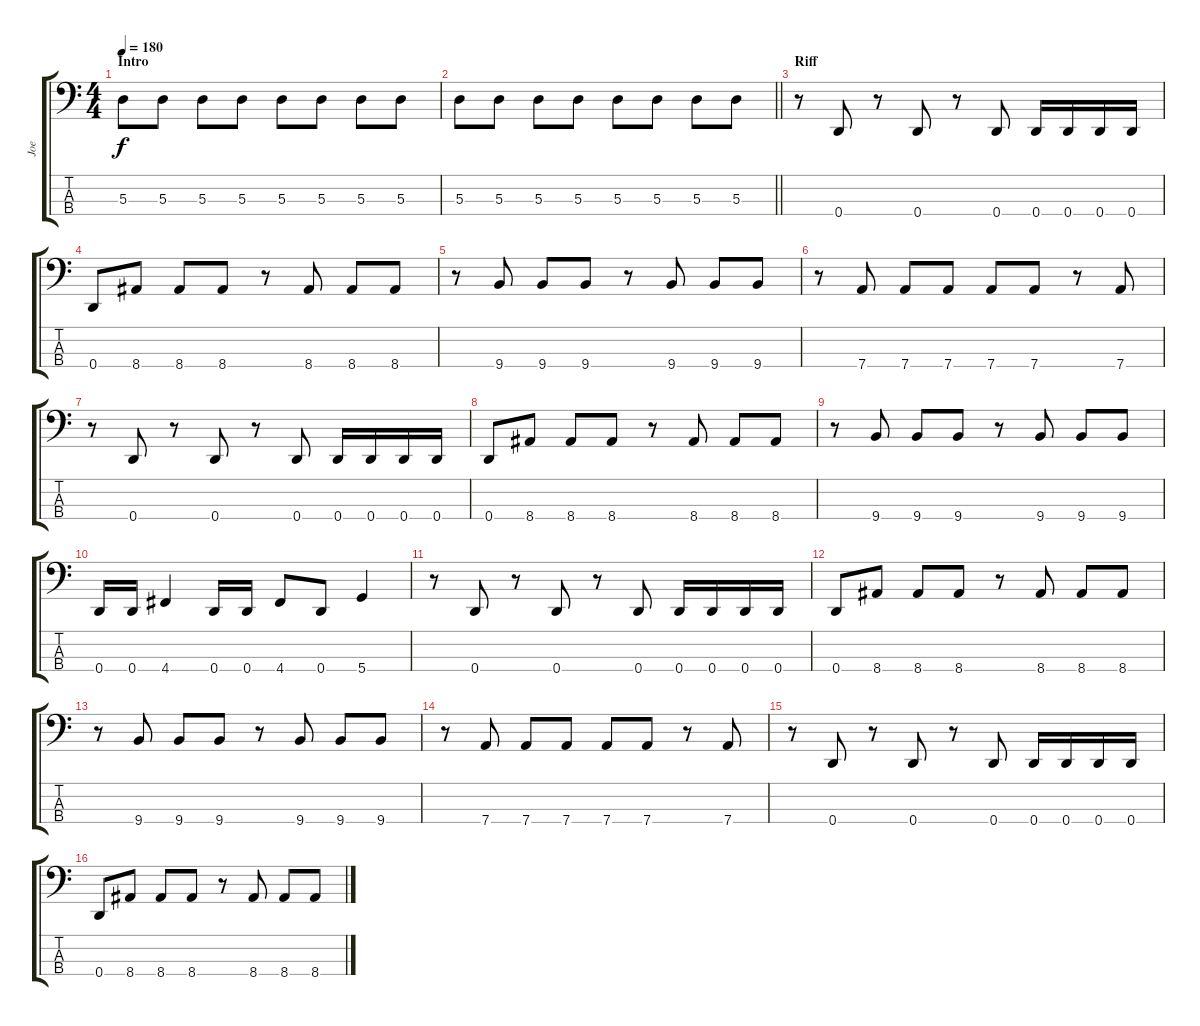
\track ("Joe" "Joe") {instrument electricbasspick}
\staff {score tabs}
\tuning (G2 D2 A1 D1) {hide}
\ts (4 4)
\section ("" "Intro")
\tempo 180
\clef f4
\ks c
5.3.8{dy f instrument electricbasspick} 5.3.8 5.3.8 5.3.8 5.3.8 5.3.8 5.3.8 5.3.8 |
\barLineRight lightlight
5.3.8 5.3.8 5.3.8 5.3.8 5.3.8 5.3.8 5.3.8 5.3.8 |
\section ("" "Riff")
r.8 0.4.8 r.8 0.4.8 r.8 0.4.8 0.4.16 0.4.16 0.4.16 0.4.16 |
0.4.8 8.4.8 8.4.8 8.4.8 r.8 8.4.8 8.4.8 8.4.8 |
r.8 9.4.8 9.4.8 9.4.8 r.8 9.4.8 9.4.8 9.4.8 |
r.8 7.4.8 7.4.8 7.4.8 7.4.8 7.4.8 r.8 7.4.8 |
r.8 0.4.8 r.8 0.4.8 r.8 0.4.8 0.4.16 0.4.16 0.4.16 0.4.16 |
0.4.8 8.4.8 8.4.8 8.4.8 r.8 8.4.8 8.4.8 8.4.8 |
r.8 9.4.8 9.4.8 9.4.8 r.8 9.4.8 9.4.8 9.4.8 |
0.4.16 0.4.16 4.4.4 0.4.16 0.4.16 4.4.8 0.4.8 5.4.4 |
r.8 0.4.8 r.8 0.4.8 r.8 0.4.8 0.4.16 0.4.16 0.4.16 0.4.16 |
0.4.8 8.4.8 8.4.8 8.4.8 r.8 8.4.8 8.4.8 8.4.8 |
r.8 9.4.8 9.4.8 9.4.8 r.8 9.4.8 9.4.8 9.4.8 |
r.8 7.4.8 7.4.8 7.4.8 7.4.8 7.4.8 r.8 7.4.8 |
r.8 0.4.8 r.8 0.4.8 r.8 0.4.8 0.4.16 0.4.16 0.4.16 0.4.16 |
0.4.8 8.4.8 8.4.8 8.4.8 r.8 8.4.8 8.4.8 8.4.8
